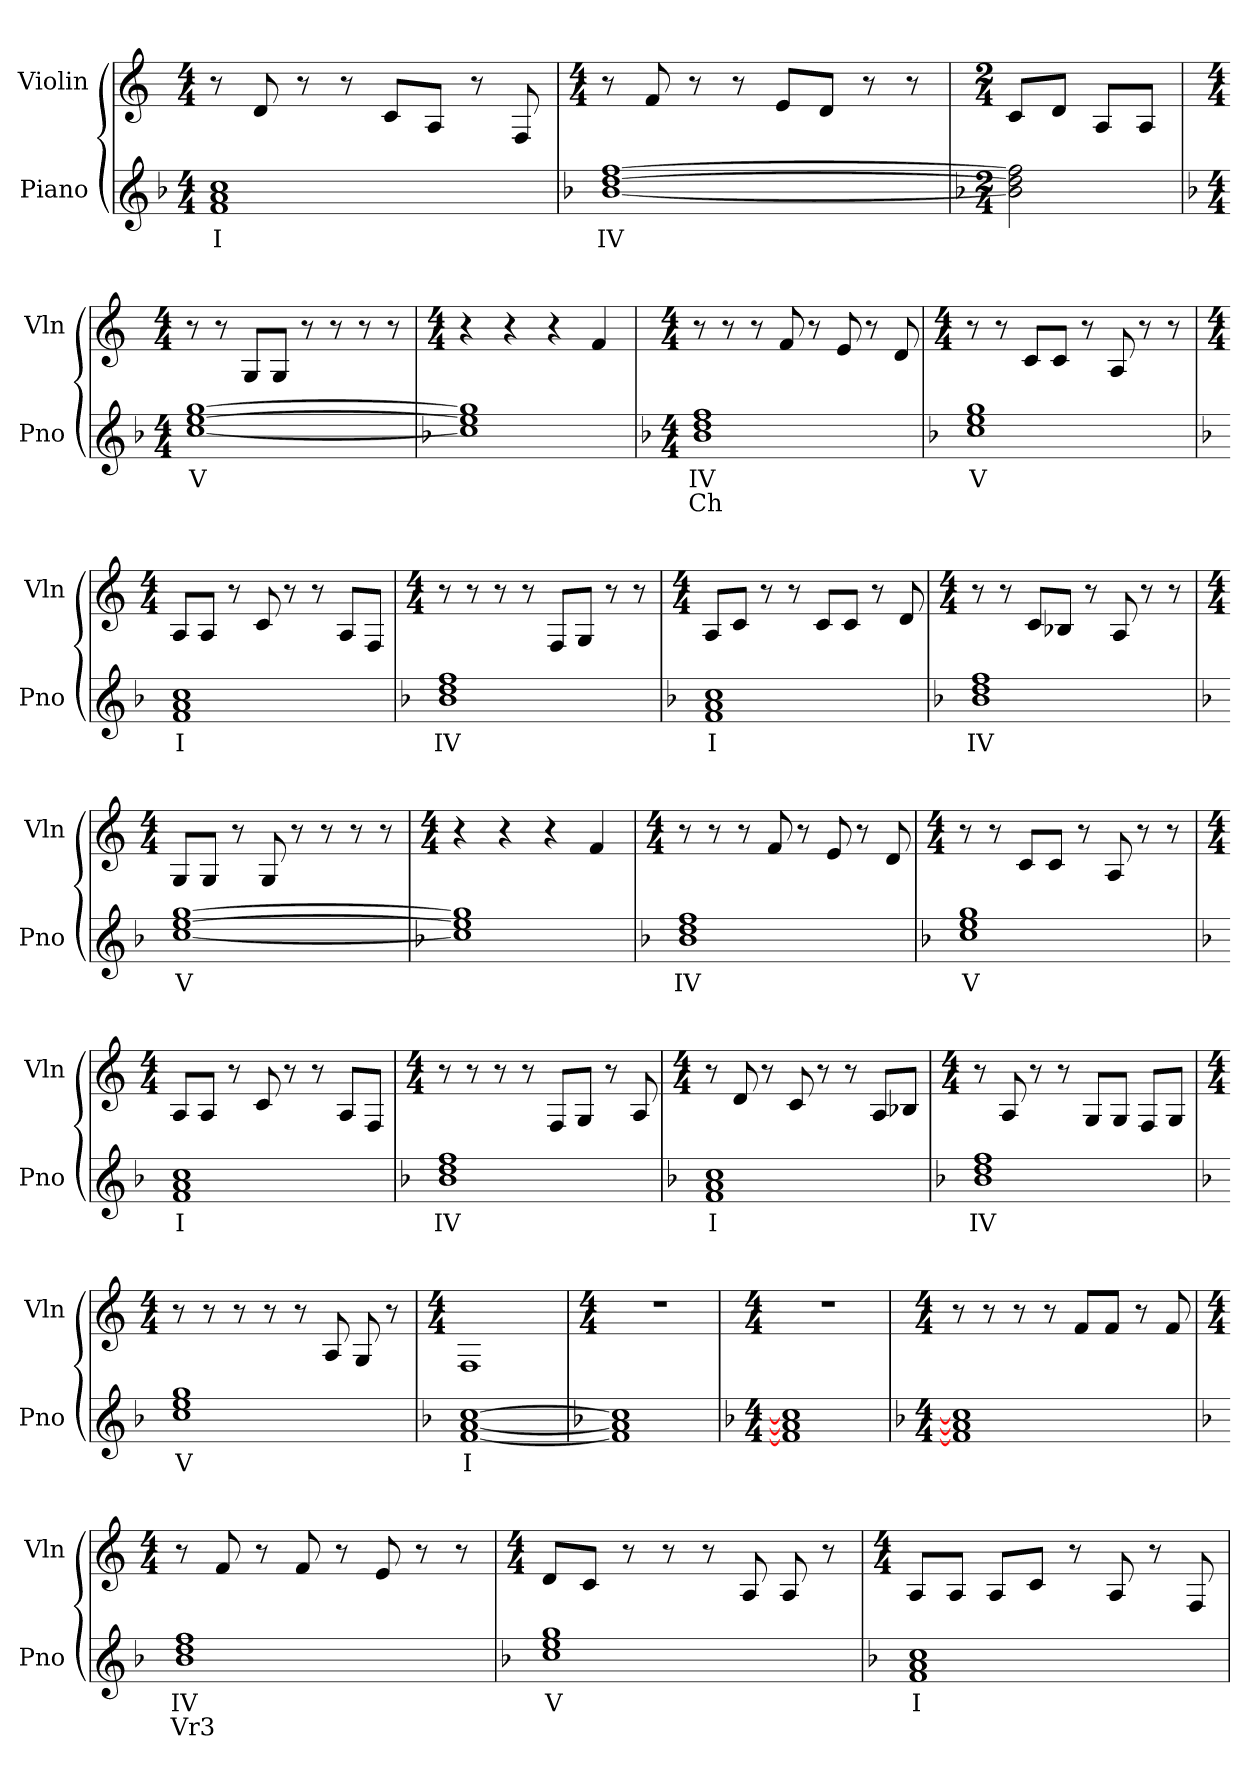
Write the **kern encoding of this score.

**kern	**text	**text	**kern
*part2	*part2	*part2	*part1
*staff2	*staff2	*staff2	*staff1
*I"Piano	*	*	*I"Violin
*I'Pno	*	*	*I'Vln
*k[b-]	*	*	*
*F:	*	*	*
*M4/4	*	*	*M4/4
=	=	=	=
1f 1a 1cc	I	.	8r
.	.	.	8d
.	.	.	8r
.	.	.	8r
.	.	.	8cL
.	.	.	8AJ
.	.	.	8r
.	.	.	8F
=	=	=	=
*k[b-]	*	*	*
*F:	*	*	*
*	*	*	*M4/4
[1b- [1dd [1ff	IV	.	8r
.	.	.	8f
.	.	.	8r
.	.	.	8r
.	.	.	8eL
.	.	.	8dJ
.	.	.	8r
.	.	.	8r
=	=	=	=
*k[b-]	*	*	*
*F:	*	*	*
*M2/4	*	*	*M2/4
2b-] 2dd] 2ff]	.	.	8cL
.	.	.	8dJ
.	.	.	8AL
.	.	.	8AJ
=	=	=	=
*k[b-]	*	*	*
*F:	*	*	*
*M4/4	*	*	*M4/4
[1cc [1ee [1gg	V	.	8r
.	.	.	8r
.	.	.	8GL
.	.	.	8GJ
.	.	.	8r
.	.	.	8r
.	.	.	8r
.	.	.	8r
=	=	=	=
*k[b-]	*	*	*
*F:	*	*	*
*	*	*	*M4/4
1cc] 1ee] 1gg]	.	.	4r
.	.	.	4r
.	.	.	4r
.	.	.	4f
=	=	=	=
*k[b-]	*	*	*
*F:	*	*	*
*M4/4	*	*	*M4/4
1b- 1dd 1ff	IV	Ch	8r
.	.	.	8r
.	.	.	8r
.	.	.	8f
.	.	.	8r
.	.	.	8e
.	.	.	8r
.	.	.	8d
=	=	=	=
*k[b-]	*	*	*
*F:	*	*	*
*	*	*	*M4/4
1cc 1ee 1gg	V	.	8r
.	.	.	8r
.	.	.	8cL
.	.	.	8cJ
.	.	.	8r
.	.	.	8A
.	.	.	8r
.	.	.	8r
=	=	=	=
*k[b-]	*	*	*
*F:	*	*	*
*	*	*	*M4/4
1f 1a 1cc	I	.	8AL
.	.	.	8AJ
.	.	.	8r
.	.	.	8c
.	.	.	8r
.	.	.	8r
.	.	.	8AL
.	.	.	8FJ
=	=	=	=
*k[b-]	*	*	*
*F:	*	*	*
*	*	*	*M4/4
1b- 1dd 1ff	IV	.	8r
.	.	.	8r
.	.	.	8r
.	.	.	8r
.	.	.	8FL
.	.	.	8GJ
.	.	.	8r
.	.	.	8r
=	=	=	=
*k[b-]	*	*	*
*F:	*	*	*
*	*	*	*M4/4
1f 1a 1cc	I	.	8AL
.	.	.	8cJ
.	.	.	8r
.	.	.	8r
.	.	.	8cL
.	.	.	8cJ
.	.	.	8r
.	.	.	8d
=	=	=	=
*k[b-]	*	*	*
*F:	*	*	*
*	*	*	*M4/4
1b- 1dd 1ff	IV	.	8r
.	.	.	8r
.	.	.	8cL
.	.	.	8B-XJ
.	.	.	8r
.	.	.	8A
.	.	.	8r
.	.	.	8r
=	=	=	=
*k[b-]	*	*	*
*F:	*	*	*
*	*	*	*M4/4
[1cc [1ee [1gg	V	.	8GL
.	.	.	8GJ
.	.	.	8r
.	.	.	8G
.	.	.	8r
.	.	.	8r
.	.	.	8r
.	.	.	8r
=	=	=	=
*k[b-]	*	*	*
*F:	*	*	*
*	*	*	*M4/4
1cc] 1ee] 1gg]	.	.	4r
.	.	.	4r
.	.	.	4r
.	.	.	4f
=	=	=	=
*k[b-]	*	*	*
*F:	*	*	*
*	*	*	*M4/4
1b- 1dd 1ff	IV	.	8r
.	.	.	8r
.	.	.	8r
.	.	.	8f
.	.	.	8r
.	.	.	8e
.	.	.	8r
.	.	.	8d
=	=	=	=
*k[b-]	*	*	*
*F:	*	*	*
*	*	*	*M4/4
1cc 1ee 1gg	V	.	8r
.	.	.	8r
.	.	.	8cL
.	.	.	8cJ
.	.	.	8r
.	.	.	8A
.	.	.	8r
.	.	.	8r
=	=	=	=
*k[b-]	*	*	*
*F:	*	*	*
*	*	*	*M4/4
1f 1a 1cc	I	.	8AL
.	.	.	8AJ
.	.	.	8r
.	.	.	8c
.	.	.	8r
.	.	.	8r
.	.	.	8AL
.	.	.	8FJ
=	=	=	=
*k[b-]	*	*	*
*F:	*	*	*
*	*	*	*M4/4
1b- 1dd 1ff	IV	.	8r
.	.	.	8r
.	.	.	8r
.	.	.	8r
.	.	.	8FL
.	.	.	8GJ
.	.	.	8r
.	.	.	8A
=	=	=	=
*k[b-]	*	*	*
*F:	*	*	*
*	*	*	*M4/4
1f 1a 1cc	I	.	8r
.	.	.	8d
.	.	.	8r
.	.	.	8c
.	.	.	8r
.	.	.	8r
.	.	.	8AL
.	.	.	8B-XJ
=	=	=	=
*k[b-]	*	*	*
*F:	*	*	*
*	*	*	*M4/4
1b- 1dd 1ff	IV	.	8r
.	.	.	8A
.	.	.	8r
.	.	.	8r
.	.	.	8GL
.	.	.	8GJ
.	.	.	8FL
.	.	.	8GJ
=	=	=	=
*k[b-]	*	*	*
*F:	*	*	*
*	*	*	*M4/4
1cc 1ee 1gg	V	.	8r
.	.	.	8r
.	.	.	8r
.	.	.	8r
.	.	.	8r
.	.	.	8A
.	.	.	8G
.	.	.	8r
=	=	=	=
*k[b-]	*	*	*
*F:	*	*	*
*	*	*	*M4/4
[1f [1a [1cc	I	.	1F
=	=	=	=
*k[b-]	*	*	*
*F:	*	*	*
*	*	*	*M4/4
1f] 1a] 1cc]	.	.	1r
=	=	=	=
*k[b-]	*	*	*
*F:	*	*	*
*M4/4	*	*	*M4/4
1f] 1a] 1cc]	.	.	1r
=	=	=	=
*k[b-]	*	*	*
*F:	*	*	*
*M4/4	*	*	*M4/4
1f] 1a] 1cc]	.	.	8r
.	.	.	8r
.	.	.	8r
.	.	.	8r
.	.	.	8fL
.	.	.	8fJ
.	.	.	8r
.	.	.	8f
=	=	=	=
*k[b-]	*	*	*
*F:	*	*	*
*	*	*	*M4/4
1b- 1dd 1ff	IV	Vr3	8r
.	.	.	8f
.	.	.	8r
.	.	.	8f
.	.	.	8r
.	.	.	8e
.	.	.	8r
.	.	.	8r
=	=	=	=
*k[b-]	*	*	*
*F:	*	*	*
*	*	*	*M4/4
1cc 1ee 1gg	V	.	8dL
.	.	.	8cJ
.	.	.	8r
.	.	.	8r
.	.	.	8r
.	.	.	8A
.	.	.	8A
.	.	.	8r
=	=	=	=
*k[b-]	*	*	*
*F:	*	*	*
*	*	*	*M4/4
1f 1a 1cc	I	.	8AL
.	.	.	8AJ
.	.	.	8AL
.	.	.	8cJ
.	.	.	8r
.	.	.	8A
.	.	.	8r
.	.	.	8F
=	=	=	=
*-	*-	*-	*-
